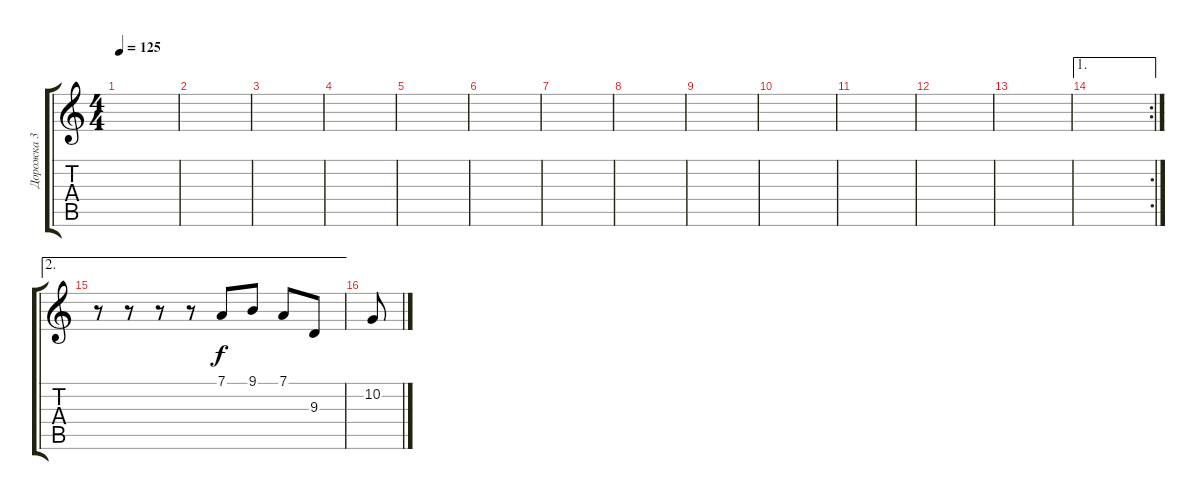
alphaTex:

\track ("Дорожка 3" "Дорожка 3") {instrument acousticgrandpiano}
\staff {score tabs}
\tuning (D4 A3 F3 C3 G2 C2) {hide}
\ts (4 4)
\tempo 125
\clef g2
\ks c
|
|
|
|
|
|
|
|
|
|
|
|
|
\ae 1
\rc 2
|
\ae 2
r.8 r.8 r.8 r.8 7.1.8 9.1.8 7.1.8 9.3.8 |
10.2.8
